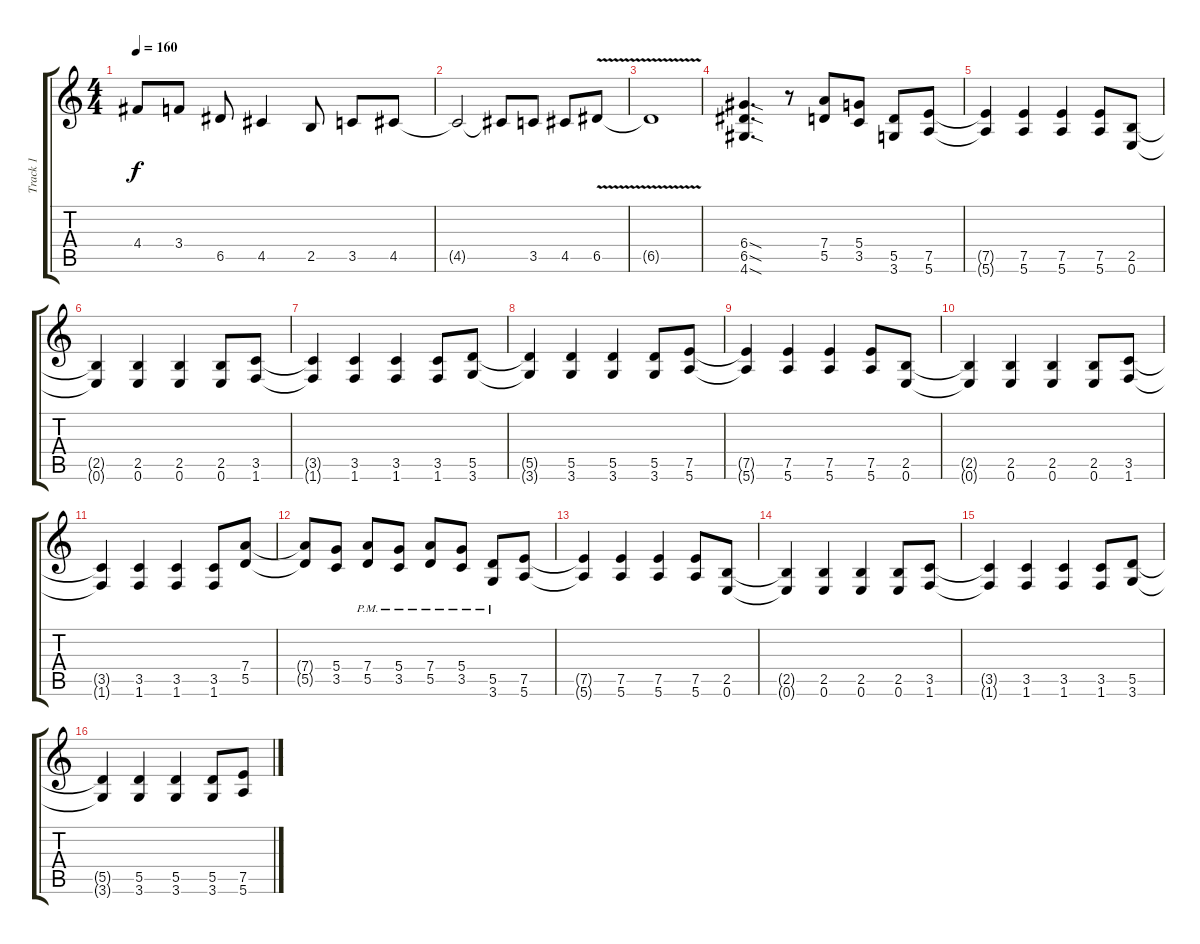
\track ("Track 1" "Track 1") {instrument distortionguitar}
\staff {score tabs}
\tuning (E4 B3 G3 D3 A2 E2) {hide}
\ts (4 4)
\tempo 160
\clef g2
\ks c
4.4{t}.8{dy f} 3.4.8 6.5.8 4.5.4 2.5.8 3.5.8 4.5.8 |
4.5{t}.2 4.5{t}.8 3.5.8 4.5.8 6.5{v}.8 |
6.5{t}.1 |
(6.4{sod} 6.5{sod} 4.6{sod}).4{d} r.8 (7.4 5.5).8 (5.4 3.5).8 (5.5 3.6).8 (7.5 5.6).8 |
(7.5{t} 5.6{t}).4 (7.5 5.6).4 (7.5 5.6).4 (7.5 5.6).8 (2.5 0.6).8 |
(2.5{t} 0.6{t}).4 (2.5 0.6).4 (2.5 0.6).4 (2.5 0.6).8 (3.5 1.6).8 |
(3.5{t} 1.6{t}).4 (3.5 1.6).4 (3.5 1.6).4 (3.5 1.6).8 (5.5 3.6).8 |
(5.5{t} 3.6{t}).4 (5.5 3.6).4 (5.5 3.6).4 (5.5 3.6).8 (7.5 5.6).8 |
(7.5{t} 5.6{t}).4 (7.5 5.6).4 (7.5 5.6).4 (7.5 5.6).8 (2.5 0.6).8 |
(2.5{t} 0.6{t}).4 (2.5 0.6).4 (2.5 0.6).4 (2.5 0.6).8 (3.5 1.6).8 |
(3.5{t} 1.6{t}).4 (3.5 1.6).4 (3.5 1.6).4 (3.5 1.6).8 (7.4 5.5).8 |
(7.4{t} 5.5{t}).8 (5.4 3.5).8 (7.4{pm} 5.5{pm}).8 (5.4{pm} 3.5{pm}).8 (7.4{pm} 5.5{pm}).8 (5.4{pm} 3.5{pm}).8 (5.5{pm} 3.6{pm}).8 (7.5 5.6).8 |
(7.5{t} 5.6{t}).4 (7.5 5.6).4 (7.5 5.6).4 (7.5 5.6).8 (2.5 0.6).8 |
(2.5{t} 0.6{t}).4 (2.5 0.6).4 (2.5 0.6).4 (2.5 0.6).8 (3.5 1.6).8 |
(3.5{t} 1.6{t}).4 (3.5 1.6).4 (3.5 1.6).4 (3.5 1.6).8 (5.5 3.6).8 |
(5.5{t} 3.6{t}).4 (5.5 3.6).4 (5.5 3.6).4 (5.5 3.6).8 (7.5 5.6).8
